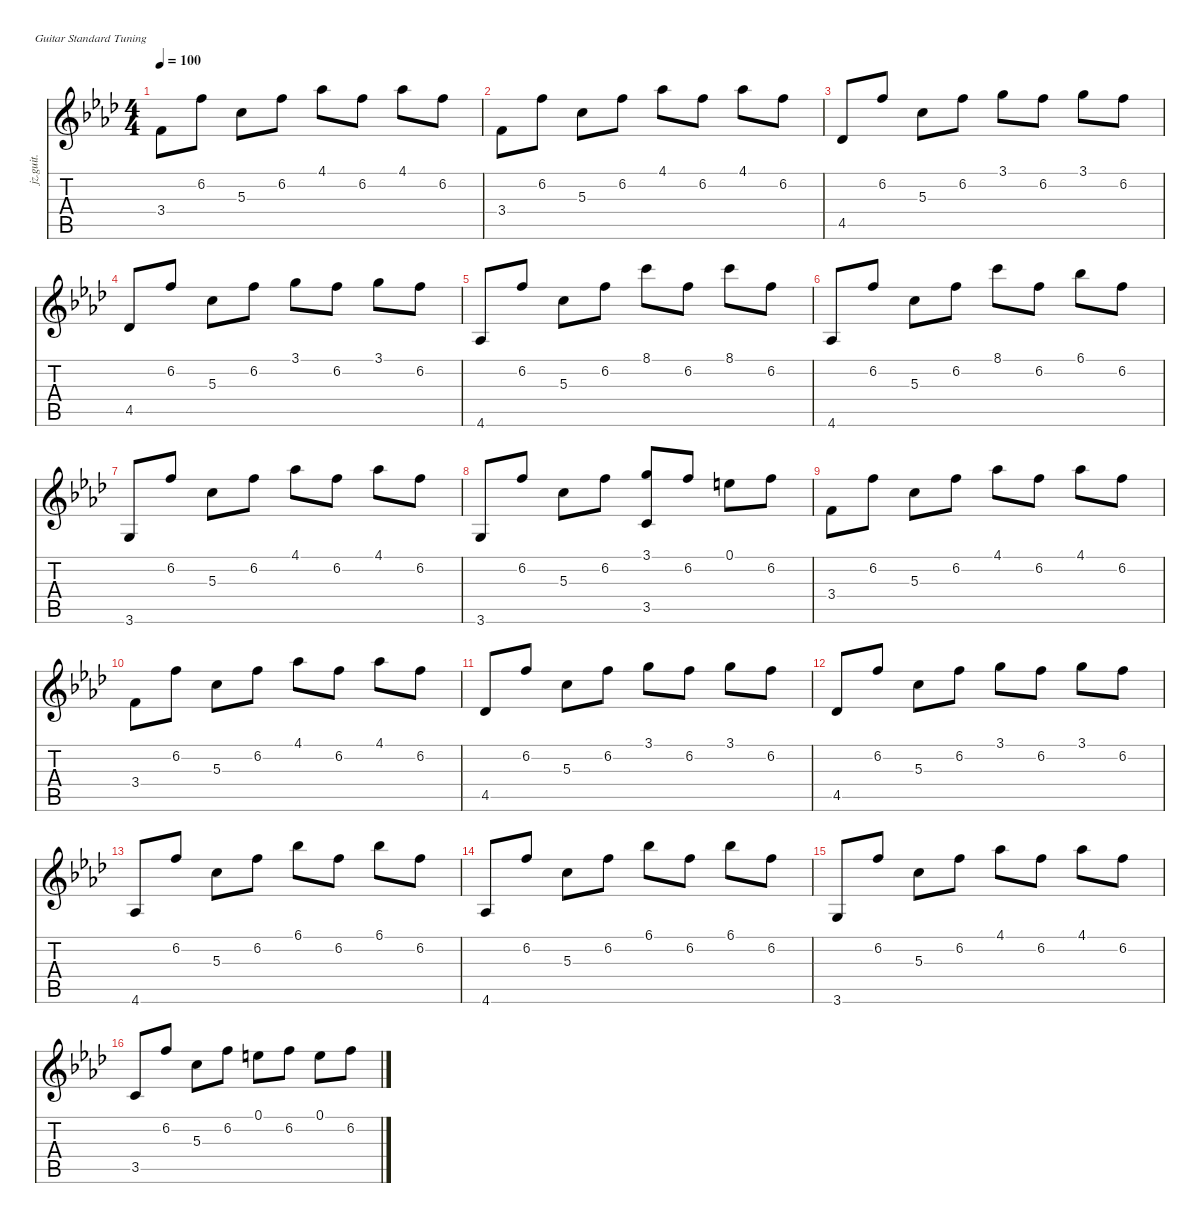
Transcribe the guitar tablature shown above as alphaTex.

\defaultSystemsLayout 4
\hideDynamics
\bracketExtendMode nobrackets
\otherSystemsTrackNameOrientation horizontal
\track ("Jazz Guitar" "jz.guit.") {instrument electricguitarjazz}
\staff {score tabs}
\tuning (E4 B3 G3 D3 A2 E2)
\ts (4 4)
\tempo 100
\clef g2
\ks fminor
3.4{acc forcenatural}.8{dy mp instrument electricguitarjazz beam Down} 6.2{acc forcenatural}.8{beam Down} 5.3{acc forcenatural}.8{beam Down} 6.2{acc forcenatural}.8{beam Down} 4.1{acc b}.8{dy mf beam Down} 6.2{acc forcenatural}.8{dy mp beam Down} 4.1{acc b}.8{dy mf beam Down} 6.2{acc forcenatural}.8{dy mp beam Down} |
3.4{acc forcenatural}.8{beam Down} 6.2{acc forcenatural}.8{beam Down} 5.3{acc forcenatural}.8{beam Down} 6.2{acc forcenatural}.8{beam Down} 4.1{acc b}.8{dy mf beam Down} 6.2{acc forcenatural}.8{dy mp beam Down} 4.1{acc b}.8{dy mf beam Down} 6.2{acc forcenatural}.8{dy mp beam Down} |
4.5{acc b}.8{beam Up} 6.2{acc forcenatural}.8{beam Up} 5.3{acc forcenatural}.8{beam Down} 6.2{acc forcenatural}.8{beam Down} 3.1{acc forcenatural}.8{dy mf beam Down} 6.2{acc forcenatural}.8{dy mp beam Down} 3.1{acc forcenatural}.8{dy mf beam Down} 6.2{acc forcenatural}.8{dy mp beam Down} |
4.5{acc b}.8{beam Up} 6.2{acc forcenatural}.8{beam Up} 5.3{acc forcenatural}.8{beam Down} 6.2{acc forcenatural}.8{beam Down} 3.1{acc forcenatural}.8{dy mf beam Down} 6.2{acc forcenatural}.8{dy mp beam Down} 3.1{acc forcenatural}.8{dy mf beam Down} 6.2{acc forcenatural}.8{dy mp beam Down} |
4.6{acc b}.8{beam Up} 6.2{acc forcenatural}.8{beam Up} 5.3{acc forcenatural}.8{beam Down} 6.2{acc forcenatural}.8{beam Down} 8.1{acc forcenatural}.8{dy mf beam Down} 6.2{acc forcenatural}.8{dy mp beam Down} 8.1{acc forcenatural}.8{dy mf beam Down} 6.2{acc forcenatural}.8{dy mp beam Down} |
4.6{acc b}.8{beam Up} 6.2{acc forcenatural}.8{beam Up} 5.3{acc forcenatural}.8{beam Down} 6.2{acc forcenatural}.8{beam Down} 8.1{acc forcenatural}.8{dy mf beam Down} 6.2{acc forcenatural}.8{dy mp beam Down} 6.1{acc b}.8{dy mf beam Down} 6.2{acc forcenatural}.8{dy mp beam Down} |
3.6{acc forcenatural}.8{beam Up} 6.2{acc forcenatural}.8{beam Up} 5.3{acc forcenatural}.8{beam Down} 6.2{acc forcenatural}.8{beam Down} 4.1{acc b}.8{dy mf beam Down} 6.2{acc forcenatural}.8{dy mp beam Down} 4.1{acc b}.8{dy mf beam Down} 6.2{acc forcenatural}.8{dy mp beam Down} |
3.6{acc forcenatural}.8{beam Up} 6.2{acc forcenatural}.8{beam Up} 5.3{acc forcenatural}.8{beam Down} 6.2{acc forcenatural}.8{beam Down} (3.1{acc forcenatural} 3.5{acc forcenatural}).8{dy mf beam Up} 6.2{acc forcenatural}.8{dy mp beam Up} 0.1{acc forcenatural}.8{dy mf beam Down} 6.2{acc forcenatural}.8{dy mp beam Down} |
3.4{acc forcenatural}.8{beam Down} 6.2{acc forcenatural}.8{beam Down} 5.3{acc forcenatural}.8{beam Down} 6.2{acc forcenatural}.8{beam Down} 4.1{acc b}.8{dy mf beam Down} 6.2{acc forcenatural}.8{dy mp beam Down} 4.1{acc b}.8{dy mf beam Down} 6.2{acc forcenatural}.8{dy mp beam Down} |
3.4{acc forcenatural}.8{beam Down} 6.2{acc forcenatural}.8{beam Down} 5.3{acc forcenatural}.8{beam Down} 6.2{acc forcenatural}.8{beam Down} 4.1{acc b}.8{dy mf beam Down} 6.2{acc forcenatural}.8{dy mp beam Down} 4.1{acc b}.8{dy mf beam Down} 6.2{acc forcenatural}.8{dy mp beam Down} |
4.5{acc b}.8{beam Up} 6.2{acc forcenatural}.8{beam Up} 5.3{acc forcenatural}.8{beam Down} 6.2{acc forcenatural}.8{beam Down} 3.1{acc forcenatural}.8{dy mf beam Down} 6.2{acc forcenatural}.8{dy mp beam Down} 3.1{acc forcenatural}.8{dy mf beam Down} 6.2{acc forcenatural}.8{dy mp beam Down} |
4.5{acc b}.8{beam Up} 6.2{acc forcenatural}.8{beam Up} 5.3{acc forcenatural}.8{beam Down} 6.2{acc forcenatural}.8{beam Down} 3.1{acc forcenatural}.8{dy mf beam Down} 6.2{acc forcenatural}.8{dy mp beam Down} 3.1{acc forcenatural}.8{dy mf beam Down} 6.2{acc forcenatural}.8{dy mp beam Down} |
4.6{acc b}.8{beam Up} 6.2{acc forcenatural}.8{beam Up} 5.3{acc forcenatural}.8{beam Down} 6.2{acc forcenatural}.8{beam Down} 6.1{acc b}.8{dy mf beam Down} 6.2{acc forcenatural}.8{dy mp beam Down} 6.1{acc b}.8{dy mf beam Down} 6.2{acc forcenatural}.8{dy mp beam Down} |
4.6{acc b}.8{beam Up} 6.2{acc forcenatural}.8{beam Up} 5.3{acc forcenatural}.8{beam Down} 6.2{acc forcenatural}.8{beam Down} 6.1{acc b}.8{dy mf beam Down} 6.2{acc forcenatural}.8{dy mp beam Down} 6.1{acc b}.8{dy mf beam Down} 6.2{acc forcenatural}.8{dy mp beam Down} |
3.6{acc forcenatural}.8{beam Up} 6.2{acc forcenatural}.8{beam Up} 5.3{acc forcenatural}.8{beam Down} 6.2{acc forcenatural}.8{beam Down} 4.1{acc b}.8{dy mf beam Down} 6.2{acc forcenatural}.8{dy mp beam Down} 4.1{acc b}.8{beam Down} 6.2{acc forcenatural}.8{beam Down} |
3.5{acc forcenatural}.8{beam Up} 6.2{acc forcenatural}.8{beam Up} 5.3{acc forcenatural}.8{beam Down} 6.2{acc forcenatural}.8{beam Down} 0.1{acc forcenatural}.8{beam Down} 6.2{acc forcenatural}.8{beam Down} 0.1{acc forcenatural}.8{beam Down} 6.2{acc forcenatural}.8{beam Down}
